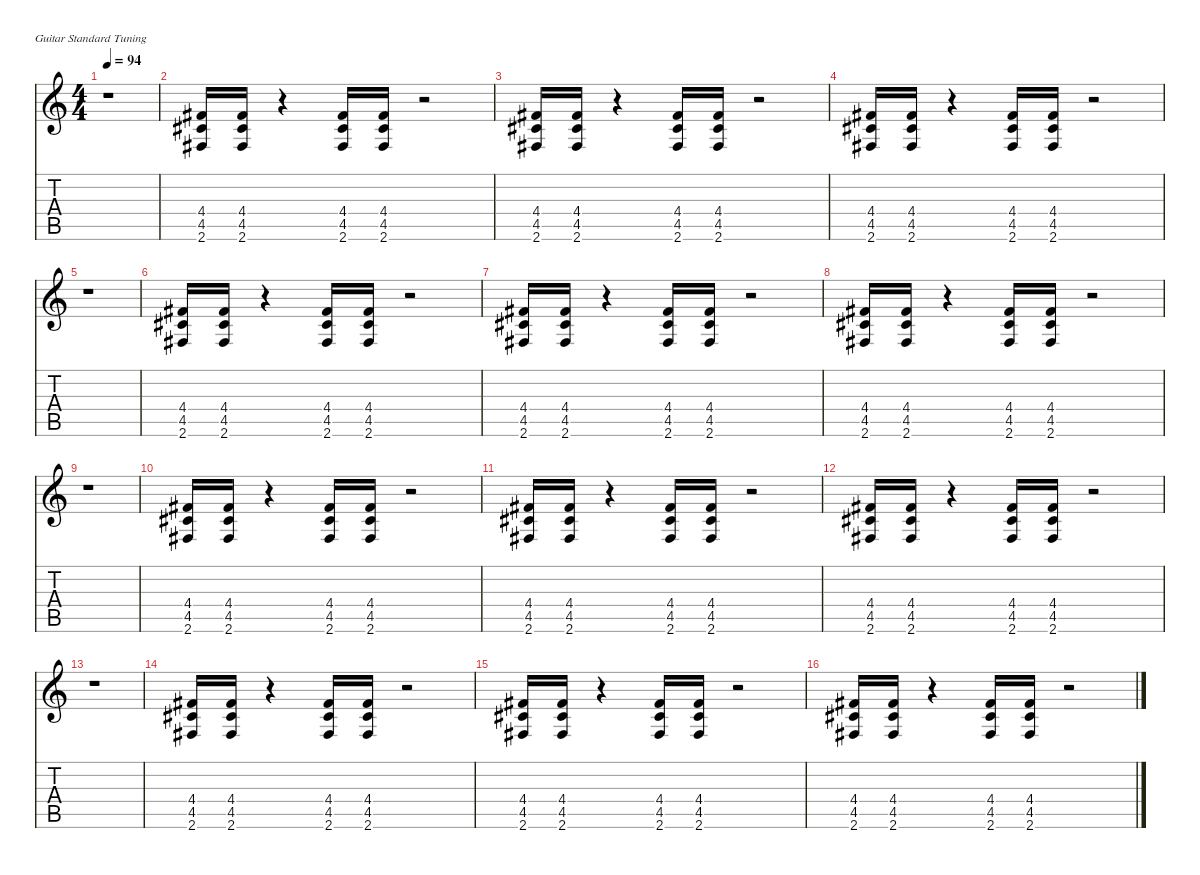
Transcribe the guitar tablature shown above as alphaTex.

\defaultSystemsLayout 4
\hideDynamics
\bracketExtendMode nobrackets
\singleTrackTrackNamePolicy hidden
\multiTrackTrackNamePolicy hidden
\otherSystemsTrackNameOrientation horizontal
\track ("overdub" "od.guit.") {instrument overdrivenguitar}
\staff {score tabs}
\tuning (E4 B3 G3 D3 A2 E2)
\ts (4 4)
\tempo 94
\clef g2
\ks c
r.1{dy mf beam Down} |
(4.4{acc #} 4.5{acc #} 2.6{acc #}).16{beam Up} (4.4{acc #} 4.5{acc #} 2.6{acc #}).16{dy mp beam Up} r.4{beam Up} (4.4{acc #} 4.5{acc #} 2.6{acc #}).16{beam Up} (4.4{acc #} 4.5{acc #} 2.6{acc #}).16{dy mf beam Up} r.2{beam Up} |
(4.4{acc #} 4.5{acc #} 2.6{acc #}).16{beam Up} (4.4{acc #} 4.5{acc #} 2.6{acc #}).16{dy mp beam Up} r.4{beam Up} (4.4{acc #} 4.5{acc #} 2.6{acc #}).16{dy mf beam Up} (4.4{acc #} 4.5{acc #} 2.6{acc #}).16{dy mp beam Up} r.2{beam Up} |
(4.4{acc #} 4.5{acc #} 2.6{acc #}).16{dy mf beam Up} (4.4{acc #} 4.5{acc #} 2.6{acc #}).16{dy mp beam Up} r.4{beam Up} (4.4{acc #} 4.5{acc #} 2.6{acc #}).16{beam Up} (4.4{acc #} 4.5{acc #} 2.6{acc #}).16{beam Up} r.2{beam Up} |
r.1{beam Down} |
(4.4{acc #} 4.5{acc #} 2.6{acc #}).16{dy mf beam Up} (4.4{acc #} 4.5{acc #} 2.6{acc #}).16{dy mp beam Up} r.4{beam Up} (4.4{acc #} 4.5{acc #} 2.6{acc #}).16{beam Up} (4.4{acc #} 4.5{acc #} 2.6{acc #}).16{dy mf beam Up} r.2{beam Up} |
(4.4{acc #} 4.5{acc #} 2.6{acc #}).16{beam Up} (4.4{acc #} 4.5{acc #} 2.6{acc #}).16{dy mp beam Up} r.4{beam Up} (4.4{acc #} 4.5{acc #} 2.6{acc #}).16{dy mf beam Up} (4.4{acc #} 4.5{acc #} 2.6{acc #}).16{dy mp beam Up} r.2{beam Up} |
(4.4{acc #} 4.5{acc #} 2.6{acc #}).16{dy mf beam Up} (4.4{acc #} 4.5{acc #} 2.6{acc #}).16{dy mp beam Up} r.4{beam Up} (4.4{acc #} 4.5{acc #} 2.6{acc #}).16{beam Up} (4.4{acc #} 4.5{acc #} 2.6{acc #}).16{beam Up} r.2{beam Up} |
r.1{beam Down} |
(4.4{acc #} 4.5{acc #} 2.6{acc #}).16{dy mf beam Up} (4.4{acc #} 4.5{acc #} 2.6{acc #}).16{dy mp beam Up} r.4{beam Up} (4.4{acc #} 4.5{acc #} 2.6{acc #}).16{beam Up} (4.4{acc #} 4.5{acc #} 2.6{acc #}).16{dy mf beam Up} r.2{beam Up} |
(4.4{acc #} 4.5{acc #} 2.6{acc #}).16{beam Up} (4.4{acc #} 4.5{acc #} 2.6{acc #}).16{dy mp beam Up} r.4{beam Up} (4.4{acc #} 4.5{acc #} 2.6{acc #}).16{dy mf beam Up} (4.4{acc #} 4.5{acc #} 2.6{acc #}).16{dy mp beam Up} r.2{beam Up} |
(4.4{acc #} 4.5{acc #} 2.6{acc #}).16{dy mf beam Up} (4.4{acc #} 4.5{acc #} 2.6{acc #}).16{dy mp beam Up} r.4{beam Up} (4.4{acc #} 4.5{acc #} 2.6{acc #}).16{beam Up} (4.4{acc #} 4.5{acc #} 2.6{acc #}).16{beam Up} r.2{beam Up} |
r.1{beam Down} |
(4.4{acc #} 4.5{acc #} 2.6{acc #}).16{dy mf beam Up} (4.4{acc #} 4.5{acc #} 2.6{acc #}).16{dy mp beam Up} r.4{beam Up} (4.4{acc #} 4.5{acc #} 2.6{acc #}).16{beam Up} (4.4{acc #} 4.5{acc #} 2.6{acc #}).16{dy mf beam Up} r.2{beam Up} |
(4.4{acc #} 4.5{acc #} 2.6{acc #}).16{beam Up} (4.4{acc #} 4.5{acc #} 2.6{acc #}).16{dy mp beam Up} r.4{beam Up} (4.4{acc #} 4.5{acc #} 2.6{acc #}).16{dy mf beam Up} (4.4{acc #} 4.5{acc #} 2.6{acc #}).16{dy mp beam Up} r.2{beam Up} |
(4.4{acc #} 4.5{acc #} 2.6{acc #}).16{dy mf beam Up} (4.4{acc #} 4.5{acc #} 2.6{acc #}).16{dy mp beam Up} r.4{beam Up} (4.4{acc #} 4.5{acc #} 2.6{acc #}).16{beam Up} (4.4{acc #} 4.5{acc #} 2.6{acc #}).16{beam Up} r.2{beam Up}
